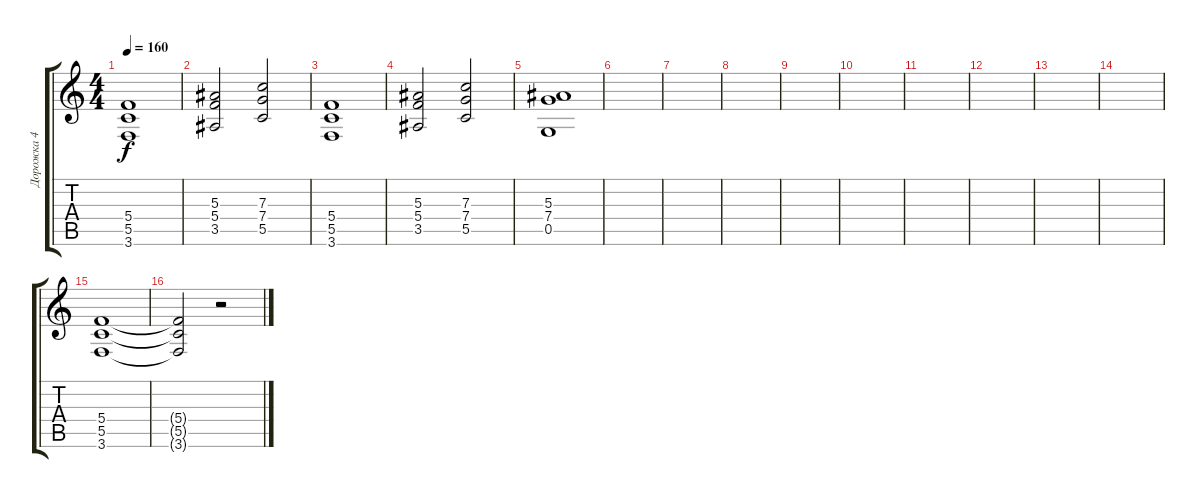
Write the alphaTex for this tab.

\track ("Дорожка 4" "Дорожка 4") {instrument distortionguitar}
\staff {score tabs}
\tuning (D4 A3 F3 C3 G2 D2) {hide}
\ts (4 4)
\tempo 160
\clef g2
\ks c
(5.4 5.5 3.6).1{dy f} |
(5.3 5.4 3.5).2 (7.3 7.4 5.5).2 |
(5.4 5.5 3.6).1 |
(5.3 5.4 3.5).2 (7.3 7.4 5.5).2 |
(5.3 7.4 0.5).1 |
|
|
|
|
|
|
|
|
|
(5.4 5.5 3.6).1 |
(5.4{t} 5.5{t} 3.6{t}).2 r.2
